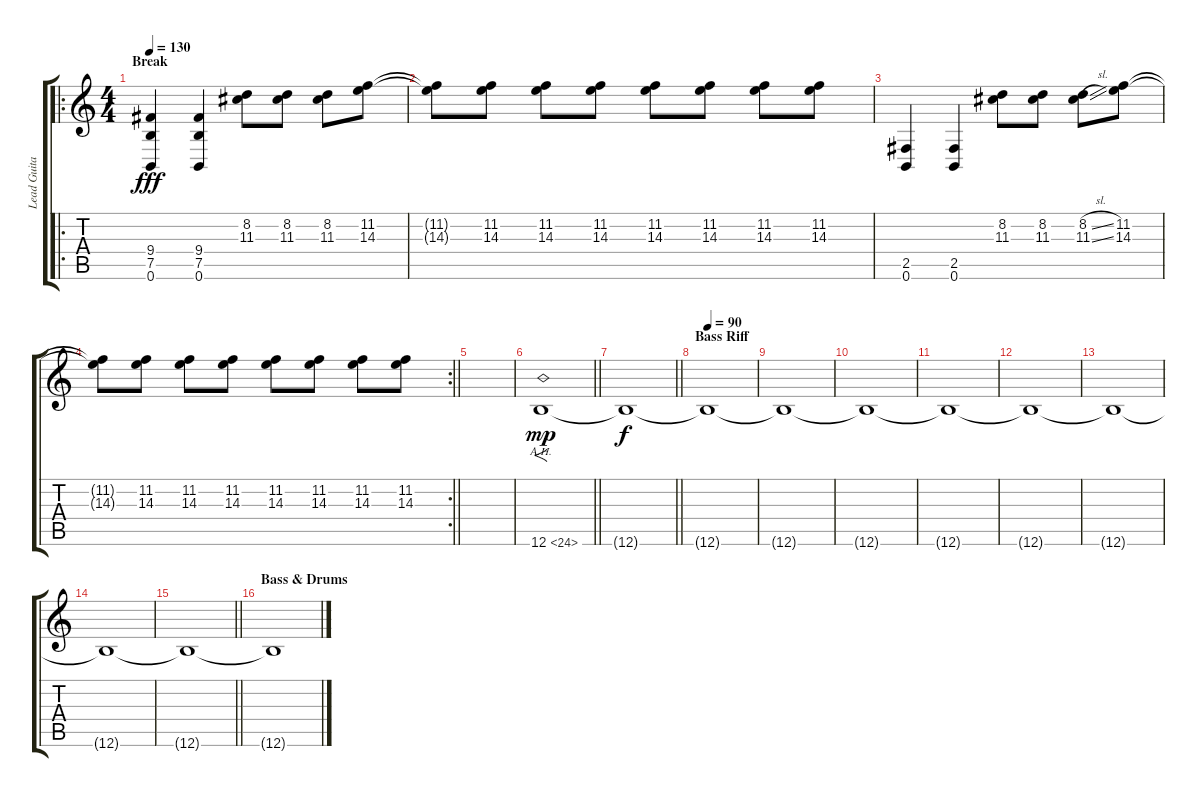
\track ("Lead Guitar" "Lead Guita") {instrument distortionguitar}
\staff {score tabs}
\tuning (B3 Gb3 D3 A2 E2 B1) {hide}
\ro
\ts (4 4)
\section ("" "Break")
\tempo 130
\clef g2
\ks c
(9.4 7.5 0.6).4{dy fff} (9.4 7.5 0.6).4 (8.2 11.3).8 (8.2 11.3).8 (8.2 11.3).8 (11.2 14.3).8 |
(11.2{t} 14.3{t}).8 (11.2 14.3).8 (11.2 14.3).8 (11.2 14.3).8 (11.2 14.3).8 (11.2 14.3).8 (11.2 14.3).8 (11.2 14.3).8 |
(2.5 0.6).4 (2.5 0.6).4 (8.2 11.3).8 (8.2 11.3).8 (8.2{sl} 11.3{sl}).8 (11.2 14.3).8 |
\rc 2
\barLineRight lightlight
(11.2{t} 14.3{t}).8 (11.2 14.3).8 (11.2 14.3).8 (11.2 14.3).8 (11.2 14.3).8 (11.2 14.3).8 (11.2 14.3).8 (11.2 14.3).8 |
|
\barLineRight lightlight
12.6{ah 12}.1{f dy mp} |
\barLineRight lightlight
12.6{t}.1{dy f} |
\section ("" "Bass Riff")
\tempo (90 0.03125)
12.6{t}.1 |
12.6{t}.1 |
12.6{t}.1 |
12.6{t}.1 |
12.6{t}.1 |
12.6{t}.1 |
12.6{t}.1 |
\barLineRight lightlight
12.6{t}.1 |
\section ("" "Bass & Drums")
12.6{t}.1
